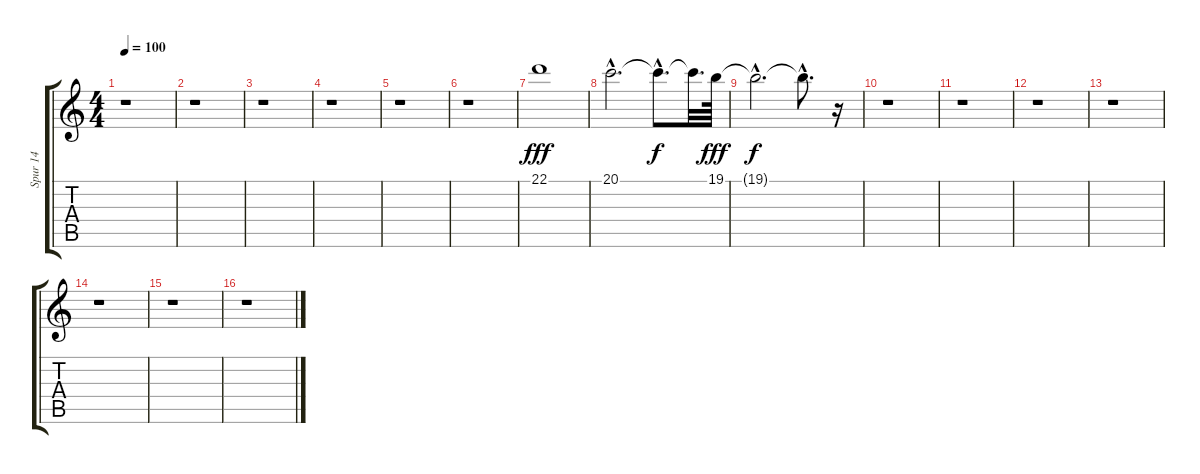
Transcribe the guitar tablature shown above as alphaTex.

\track ("Spur 14" "Spur 14") {instrument panflute}
\staff {score tabs}
\tuning (E4 B3 G3 D3 A2 E2) {hide}
\ts (4 4)
\tempo 100
\clef g2
\ks c
r.1{dy f} |
r.1 |
r.1 |
r.1 |
r.1 |
r.1 |
22.1.1{dy fff} |
20.1{hac}.2{d} 20.1{hac t}.8{d dy f} 20.1{t}.32{d} 19.1.64{dy fff} |
19.1{hac t}.2{d dy f} 19.1{hac t}.8{d} r.16 |
r.1 |
r.1 |
r.1 |
r.1 |
r.1 |
r.1 |
r.1
